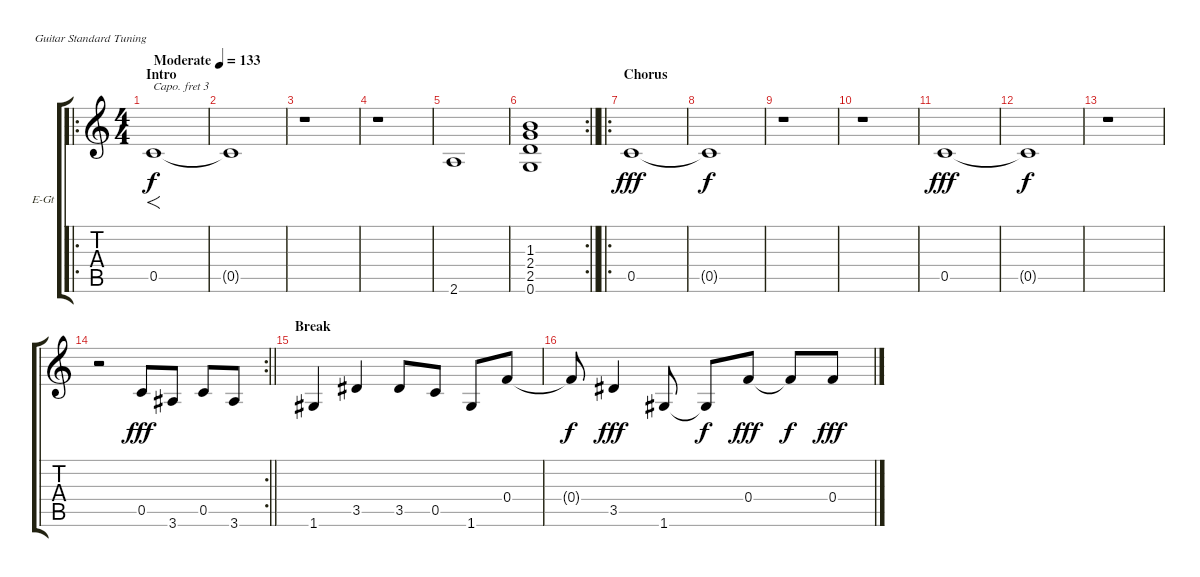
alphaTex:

\bracketExtendMode groupsimilarinstruments
\firstSystemTrackNameOrientation horizontal
\otherSystemsTrackNameOrientation horizontal
\track ("Johnny Marr" "E-Gt") {instrument distortionguitar}
\staff {score tabs}
\capo 3
\tuning (E4 B3 G3 D3 A2 E2)
\ro
\ts (4 4)
\beaming (8 2 2 2 2)
\section ("" "Intro")
\tempo (133 "Moderate")
\clef g2
\ks c
0.5.1{f dy f instrument distortionguitar} |
0.5{t}.1 |
r.1 |
r.1 |
2.6.1 |
\rc 2
\barLineRight lightlight
(1.3 2.4 2.5 0.6).1 |
\ro
\section ("" "Chorus")
0.5.1{dy fff} |
0.5{t}.1{dy f} |
r.1 |
r.1 |
0.5.1{dy fff} |
0.5{t}.1{dy f} |
r.1 |
\rc 2
\barLineRight lightlight
r.2 0.5.8{dy fff} 3.6.8 0.5.8 3.6.8 |
\section ("" "Break")
1.6.4 3.5.4 3.5.8 0.5.8 1.6.8 0.4.8 |
0.4{t}.8{dy f} 3.5.4{dy fff} 1.6.8 1.6{t}.8{dy f} 0.4.8{dy fff} 0.4{t}.8{dy f} 0.4{sl}.8{dy fff}
